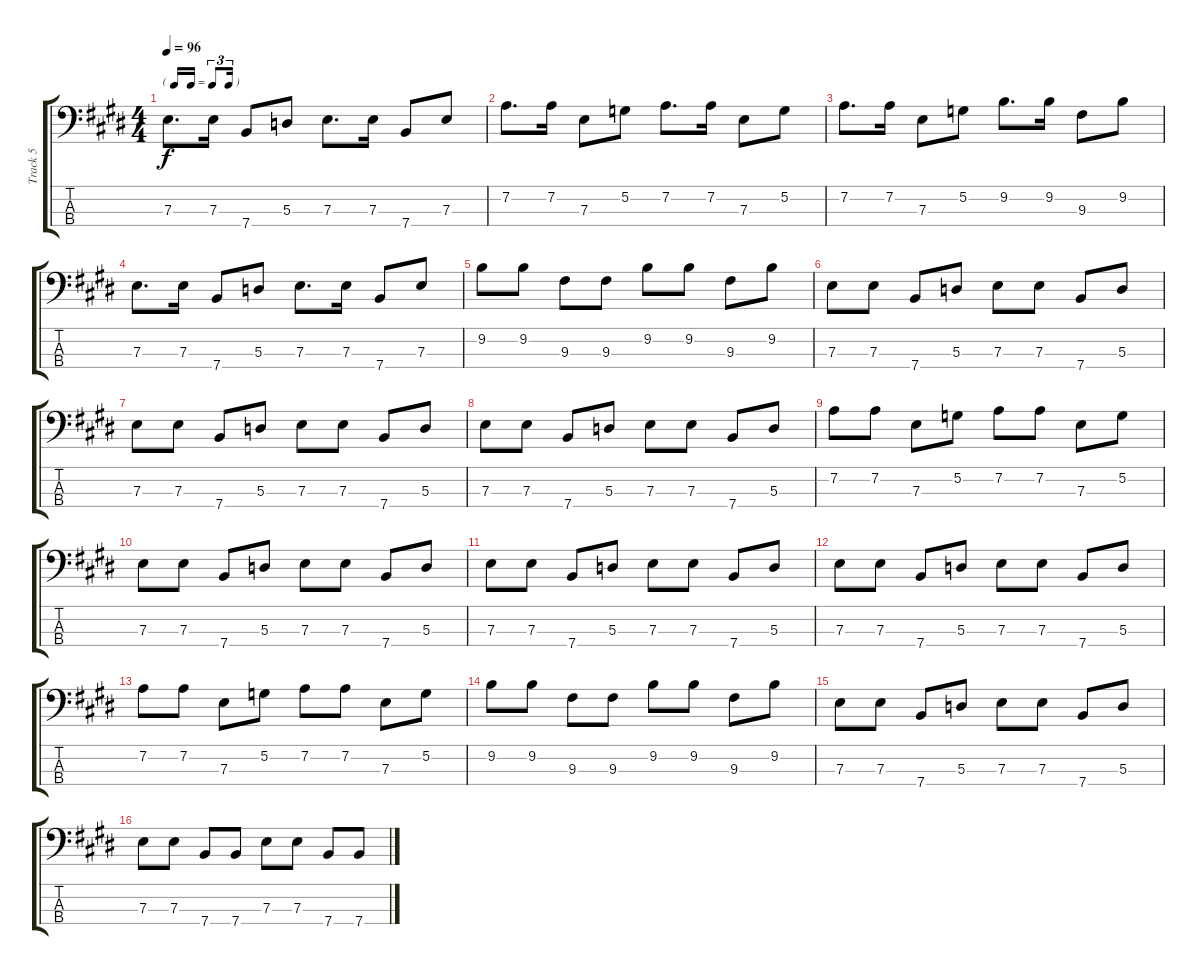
\track ("Track 5" "Track 5") {instrument electricbassfinger}
\staff {score tabs}
\tuning (G2 D2 A1 E1) {hide}
\ts (4 4)
\tf triplet16th
\tempo 96
\clef f4
\ks e
7.3.8{d dy f} 7.3.16 7.4.8 5.3.8 7.3.8{d} 7.3.16 7.4.8 7.3.8 |
7.2.8{d} 7.2.16 7.3.8 5.2.8 7.2.8{d} 7.2.16 7.3.8 5.2.8 |
7.2.8{d} 7.2.16 7.3.8 5.2.8 9.2.8{d} 9.2.16 9.3.8 9.2.8 |
7.3.8{d} 7.3.16 7.4.8 5.3.8 7.3.8{d} 7.3.16 7.4.8 7.3.8 |
9.2.8 9.2.8 9.3.8 9.3.8 9.2.8 9.2.8 9.3.8 9.2.8 |
7.3.8 7.3.8 7.4.8 5.3.8 7.3.8 7.3.8 7.4.8 5.3.8 |
7.3.8 7.3.8 7.4.8 5.3.8 7.3.8 7.3.8 7.4.8 5.3.8 |
7.3.8 7.3.8 7.4.8 5.3.8 7.3.8 7.3.8 7.4.8 5.3.8 |
7.2.8 7.2.8 7.3.8 5.2.8 7.2.8 7.2.8 7.3.8 5.2.8 |
7.3.8 7.3.8 7.4.8 5.3.8 7.3.8 7.3.8 7.4.8 5.3.8 |
7.3.8 7.3.8 7.4.8 5.3.8 7.3.8 7.3.8 7.4.8 5.3.8 |
7.3.8 7.3.8 7.4.8 5.3.8 7.3.8 7.3.8 7.4.8 5.3.8 |
7.2.8 7.2.8 7.3.8 5.2.8 7.2.8 7.2.8 7.3.8 5.2.8 |
9.2.8 9.2.8 9.3.8 9.3.8 9.2.8 9.2.8 9.3.8 9.2.8 |
7.3.8 7.3.8 7.4.8 5.3.8 7.3.8 7.3.8 7.4.8 5.3.8 |
7.3.8 7.3.8 7.4.8 7.4.8 7.3.8 7.3.8 7.4.8 7.4.8
